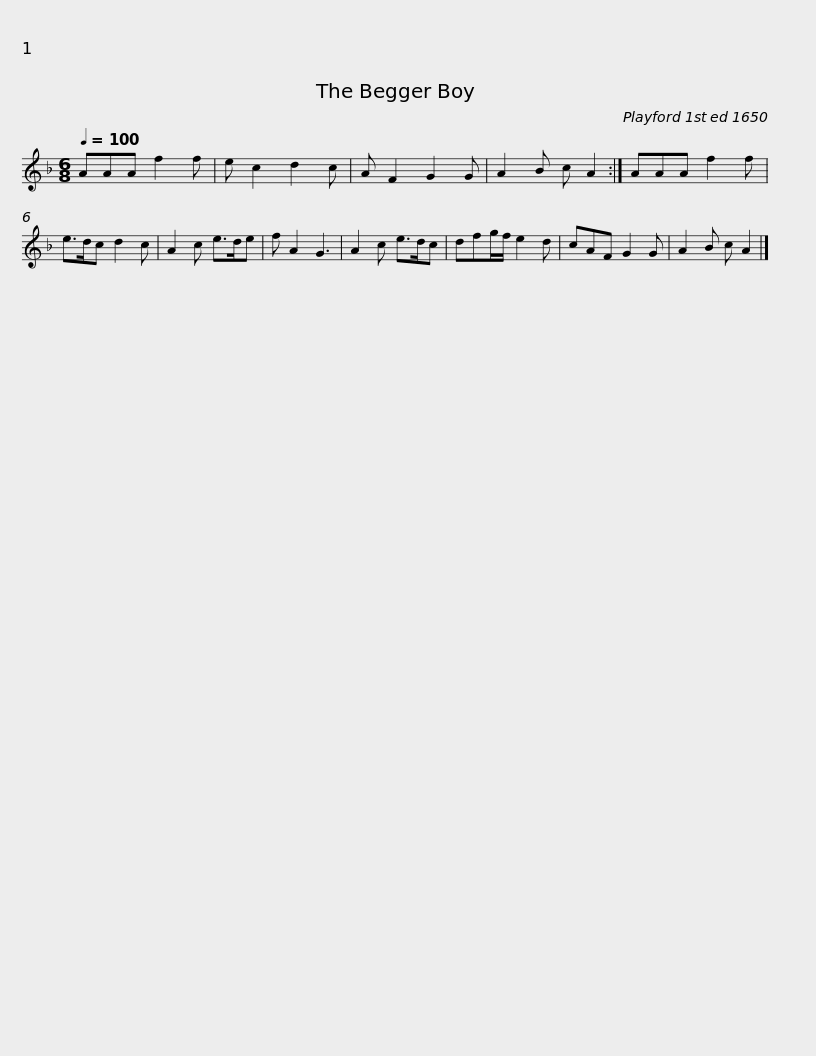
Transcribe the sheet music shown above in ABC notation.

X:1
L:1/8
Q:1/4=100
M:6/8
I:linebreak $
K:F
V:1 treble
V:1
 AAA f2 f | e c2 d2 c | A F2 G2 G | A2 B c A2 :| AAA f2 f | %5
 e>dc d2 c | A2 c e>de | f A2 G3 | A2 c e>dc |$ dfg/f/ e2 d | %10
 cAF G2 G | A2 B c A2 |] %12
